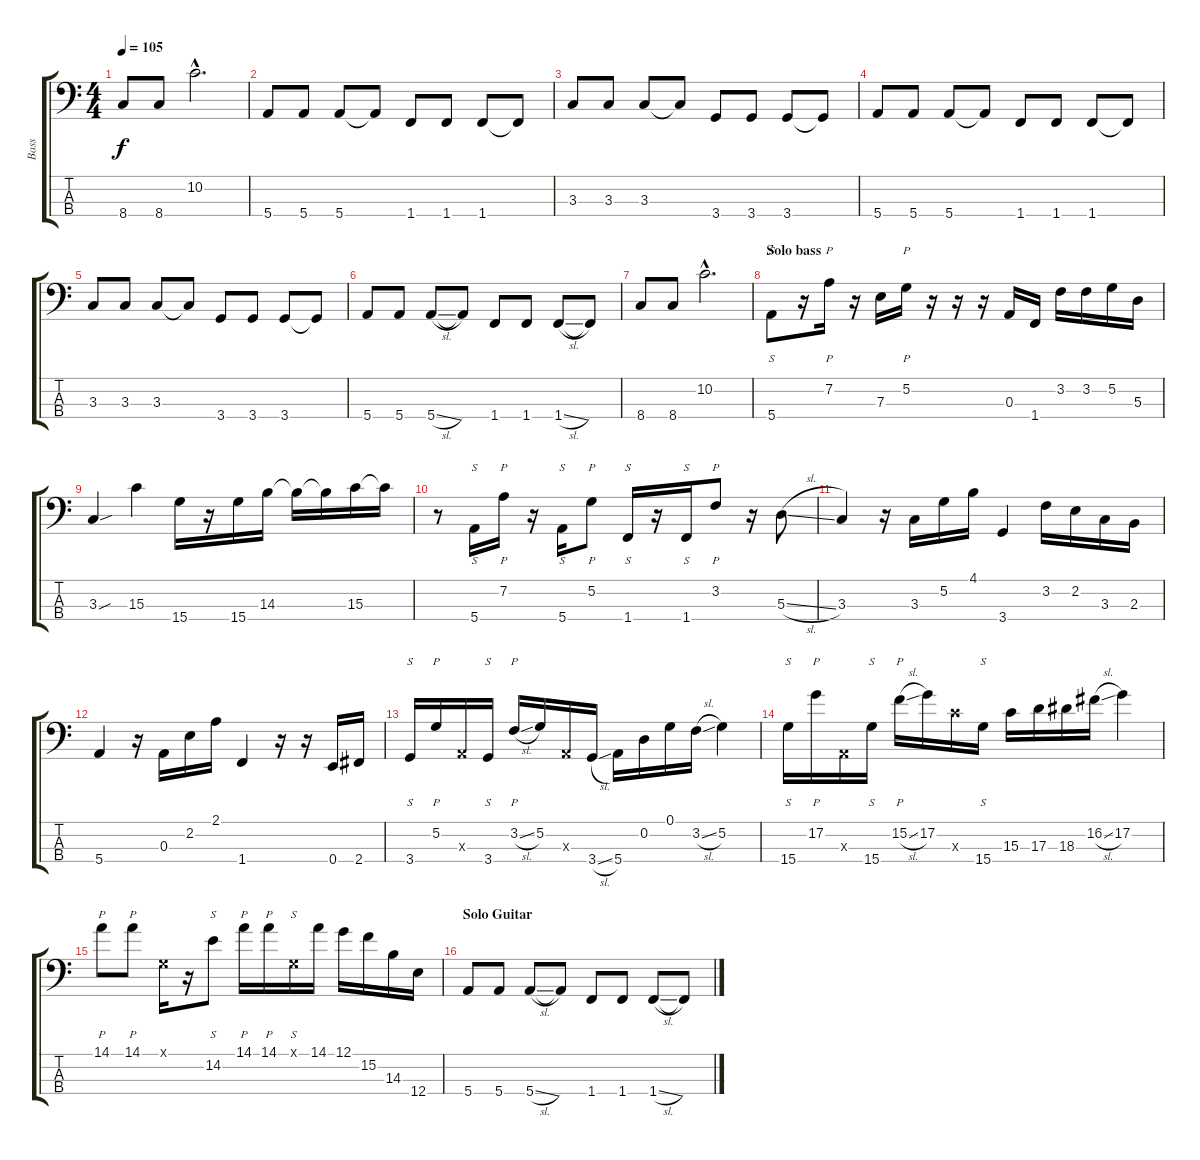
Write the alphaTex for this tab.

\track ("Bass" "Bass") {instrument electricbassfinger}
\staff {score tabs}
\tuning (G2 D2 A1 E1) {hide}
\ts (4 4)
\tempo 105
\clef f4
\ks c
8.4.8{dy f} 8.4.8 10.2{hac}.2{d} |
5.4.8 5.4.8 5.4.8 5.4{t}.8 1.4.8 1.4.8 1.4.8 1.4{t}.8 |
3.3.8 3.3.8 3.3.8 3.3{t}.8 3.4.8 3.4.8 3.4.8 3.4{t}.8 |
5.4.8 5.4.8 5.4.8 5.4{t}.8 1.4.8 1.4.8 1.4.8 1.4{t}.8 |
3.3.8 3.3.8 3.3.8 3.3{t}.8 3.4.8 3.4.8 3.4.8 3.4{t}.8 |
5.4.8 5.4.8 5.4{sl}.8 5.4{t}.8 1.4.8 1.4.8 1.4{sl}.8 1.4{t}.8 |
8.4.8 8.4.8 10.2{hac}.2{d} |
\section ("" "Solo bass")
5.4.8{s} r.16 7.2.16{p} r.16 7.3.16 5.2.16{p} r.16 r.16 r.16 0.3.16 1.4.16 3.2.16 3.2.16 5.2.16 5.3.16 |
3.3{sou}.4 15.3.4 15.4.16 r.16 15.4.16 14.3.16 14.3{t}.16 14.3{t}.16 15.3.16 15.3{t}.16 |
r.8 5.4.16{s} 7.2.16{p} r.16 5.4.16{s} 5.2.8{p} 1.4.16{s} r.16 1.4.16{s} 3.2.8{p} r.16 5.3{sl}.8 |
3.3.4 r.16 3.3.16 5.2.16 4.1.16 3.4.4 3.2.16 2.2.16 3.3.16 2.3.16 |
5.4.4 r.16 0.3.16 2.2.16 2.1.16 1.4.4 r.16 r.16 0.4.16 2.4.16 |
3.4.16{s} 5.2.16{p} 0.3{x}.16 3.4.16{s} 3.2{sl}.16{p} 5.2.16 0.3{x}.16 3.4{sl}.16 5.4.16 0.2.16 0.1.16 3.2{sl}.16 5.2.4 |
15.4.16{s} 17.2.16{p} 0.3{x}.16 15.4.16{s} 15.2{sl}.16{p} 17.2.16 15.3{x}.16 15.4.16{s} 15.3.16 17.3.16 18.3.16 16.2{sl}.16 17.2.4 |
14.1.8{p} 14.1.8{p} 0.1{x}.16 r.16 14.2.8{s} 14.1.16{p} 14.1.16{p} 0.1{x}.16{s} 14.1.16 12.1.16 15.2.16 14.3.16 12.4.16 |
\section ("" "Solo Guitar")
5.4.8 5.4.8 5.4{sl}.8 5.4{t}.8 1.4.8 1.4.8 1.4{sl}.8 1.4{t}.8
